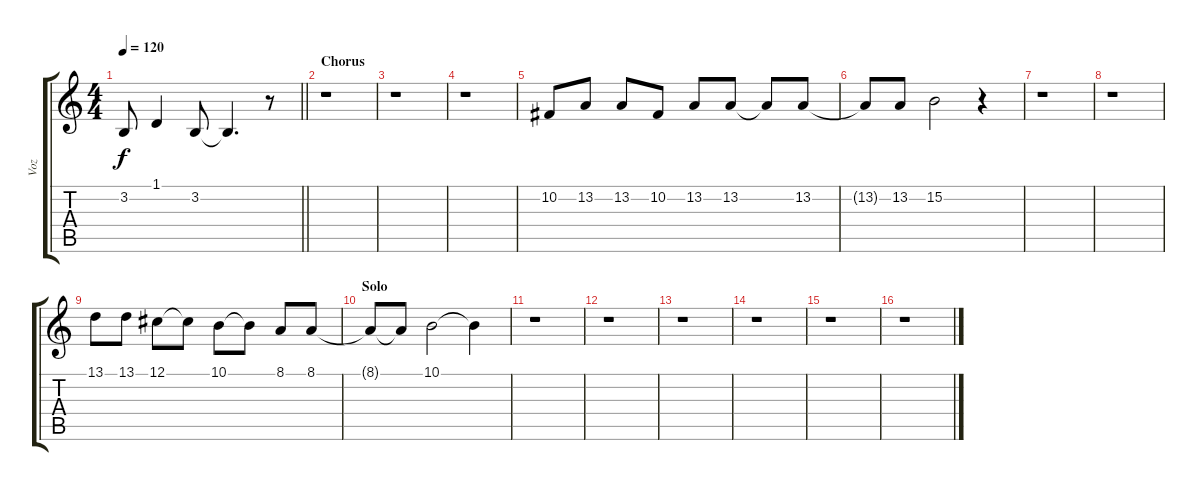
\track ("Voz" "Voz") {instrument tenorsax}
\staff {score tabs}
\tuning (Db4 Ab3 E3 B2 Gb2 Db2) {hide}
\ts (4 4)
\tempo 120
\clef g2
\barLineRight lightlight
\ks c
3.2.8{dy f} 1.1.4 3.2.8 3.2{t}.4{d} r.8 |
\section ("" "Chorus")
r.1 |
r.1 |
r.1 |
10.2.8 13.2.8 13.2.8 10.2.8 13.2.8 13.2.8 13.2{t}.8 13.2.8 |
13.2{t}.8 13.2.8 15.2.2 r.4 |
r.1 |
r.1 |
13.1.8 13.1.8 12.1.8 12.1{t}.8 10.1.8 10.1{t}.8 8.1.8 8.1.8 |
\section ("" "Solo")
8.1{t}.8 8.1{t}.8 10.1.2 10.1{t}.4 |
r.1 |
r.1 |
r.1 |
r.1 |
r.1 |
r.1
